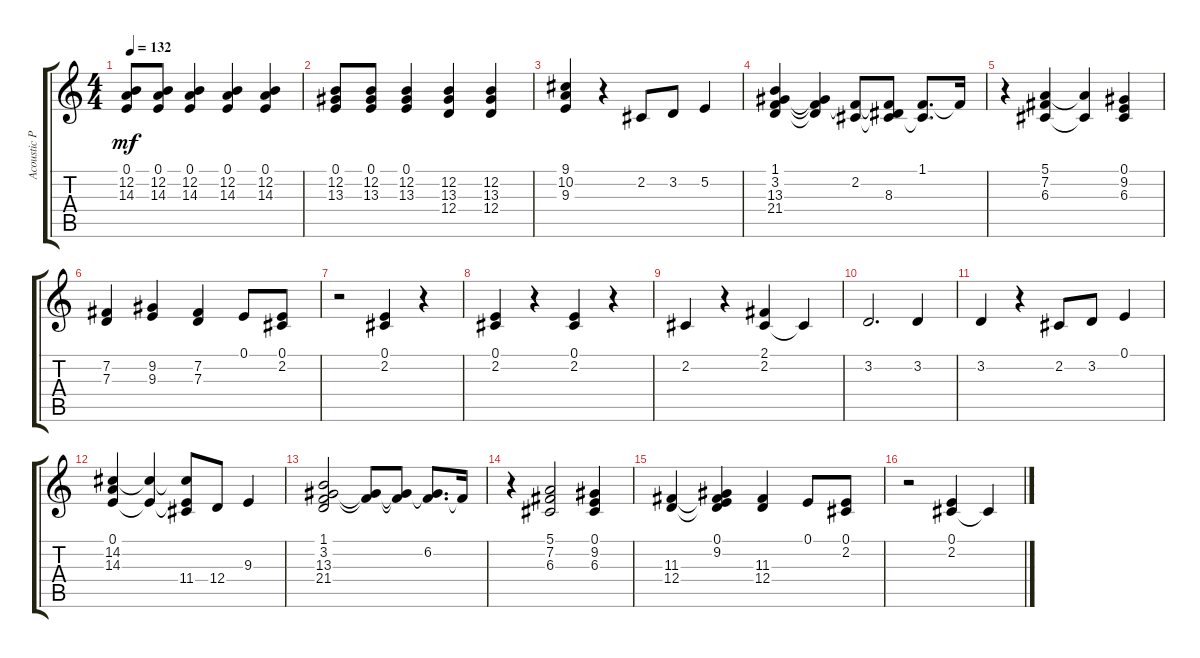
\track ("Acoustic Piano (Staff 1)" "Acoustic P") {instrument acousticgrandpiano}
\staff {score tabs}
\tuning (E4 B3 G3 D3 A2 E2) {hide}
\ts (4 4)
\tempo 132
\clef g2
\ks aminor
(0.1 12.2 14.3).8{dy mf} (0.1 12.2 14.3).8 (0.1 12.2 14.3).4 (0.1 12.2 14.3).4 (0.1 12.2 14.3).4 |
(0.1 12.2 13.3).8 (0.1 12.2 13.3).8 (0.1 12.2 13.3).4 (12.2 13.3 12.4).4 (12.2 13.3 12.4).4 |
(9.1 10.2 9.3).4 r.4 2.2.8 3.2.8 5.2.4 |
(1.1 3.2 13.3 21.4).4 (1.1{t} 3.2{t} 13.3{t}).4 (1.1{t} 2.2).8 (1.1{t} 2.2{t} 8.3).8 (1.1 2.2{t}).8{d} 1.1{t}.16 |
r.4 (5.1 7.2 6.3).4 (5.1{t} 6.3{t}).4 (0.1 9.2 6.3).4 |
(7.2 7.3).4 (9.2 9.3).4 (7.2 7.3).4 0.1.8 (0.1 2.2).8 |
r.2 (0.1 2.2).4 r.4 |
(0.1 2.2).4 r.4 (0.1 2.2).4 r.4 |
2.2.4 r.4 (2.1 2.2).4 2.2{t}.4 |
3.2.2{d} 3.2.4 |
3.2.4 r.4 2.2.8 3.2.8 0.1.4 |
(0.1 14.2 14.3).4 (0.1{t} 14.2{t}).4 (0.1{t} 14.2{t} 11.4).8 12.4.8 9.3.4 |
(1.1 3.2 13.3 21.4).2 (1.1{t} 13.3{t}).8 (1.1{t} 13.3{t}).8 (6.2 13.3{t}).8{d} 6.2{t}.16 |
r.4 (5.1 7.2 6.3).2 (0.1 9.2 6.3).4 |
(11.3 12.4).4 (0.1 9.2 11.3{t} 12.4{t}).4 (11.3 12.4).4 0.1.8 (0.1 2.2).8 |
r.2 (0.1 2.2).4 2.2{t}.4
